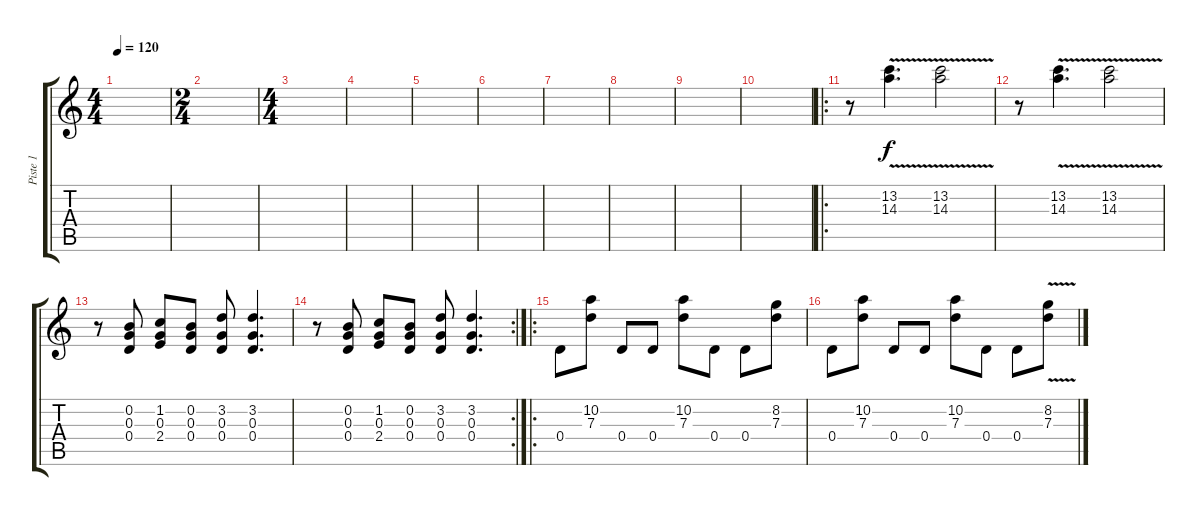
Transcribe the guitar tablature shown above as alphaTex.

\track ("Piste 1" "Piste 1") {instrument overdrivenguitar}
\staff {score tabs}
\tuning (E4 B3 G3 D3 A2 E2) {hide}
\ts (4 4)
\tempo 120
\clef g2
\ks c
|
\ts (2 4)
|
\ts (4 4)
|
|
|
|
|
|
|
|
\ro
r.8 (13.2{v} 14.3).4{d} (13.2 14.3{v}).2 |
r.8 (13.2{v} 14.3).4{d} (13.2 14.3{v}).2 |
r.8 (0.2 0.3 0.4).8 (1.2 0.3 2.4).8 (0.2 0.3 0.4).8 (3.2 0.3 0.4).8 (3.2 0.3 0.4).4{d} |
\rc 2
r.8 (0.2 0.3 0.4).8 (1.2 0.3 2.4).8 (0.2 0.3 0.4).8 (3.2 0.3 0.4).8 (3.2 0.3 0.4).4{d} |
\ro
0.4.8 (10.2 7.3).8 0.4.8 0.4.8 (10.2 7.3).8 0.4.8 0.4.8 (8.2 7.3).8 |
0.4.8 (10.2 7.3).8 0.4.8 0.4.8 (10.2 7.3).8 0.4.8 0.4.8 (8.2{v} 7.3).8
